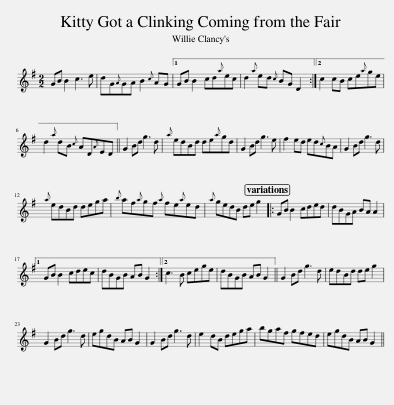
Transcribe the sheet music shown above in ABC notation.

X:1
L:1/8
M:2/2
I:linebreak $
K:G
V:1 treble
V:1
 GB B2 c3 e | dG{A}GA B2{c} AG |1 GB B2 cd{a}ec | d2{a} ed{c} BG D2 :|2 c2 cB ce{a}ge |$ %5
 d2{a} dB{c} AD{A}ED || G2 Bd g3 d |{a} edBd de{a}gd | G2 Bd g3 e | f2 ed ed{c}BA | %10
 G2 Bd g3 d |${a} edBd dega |{b} af{a}gf{a} fe{a}ed |{a} gedB de g2 |: GB B2 cded | %15
 dBGA BA A2 |1$ GB B2 cdec | dBGB AB G2 :|2 c3 B cege | dBGB AB G2 || %20
 G2 Bd g3 d | edBd de g2 |$ G2 Bd g3 d | egdB AB G2 | G2 Bd g3 d | %25
 e2 dB dega | bgaf gfed | egdB AB G2 || %28
